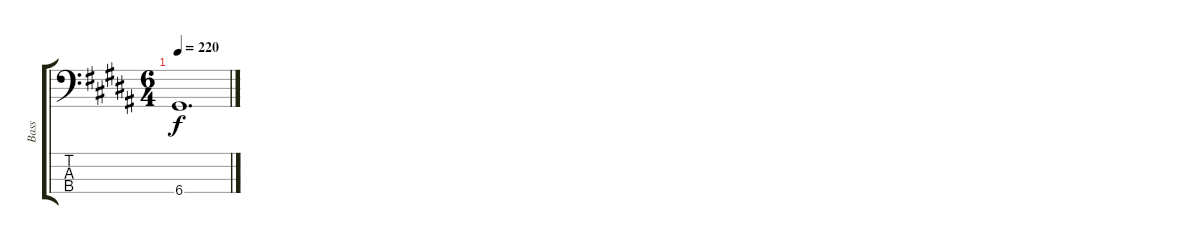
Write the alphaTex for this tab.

\track ("Bass" "Bass") {instrument electricbassfinger}
\staff {score tabs}
\tuning (G2 D2 A1 D1) {hide}
\ts (6 4)
\tempo 220
\clef f4
\ks g#minor
6.4.1{d dy f}
